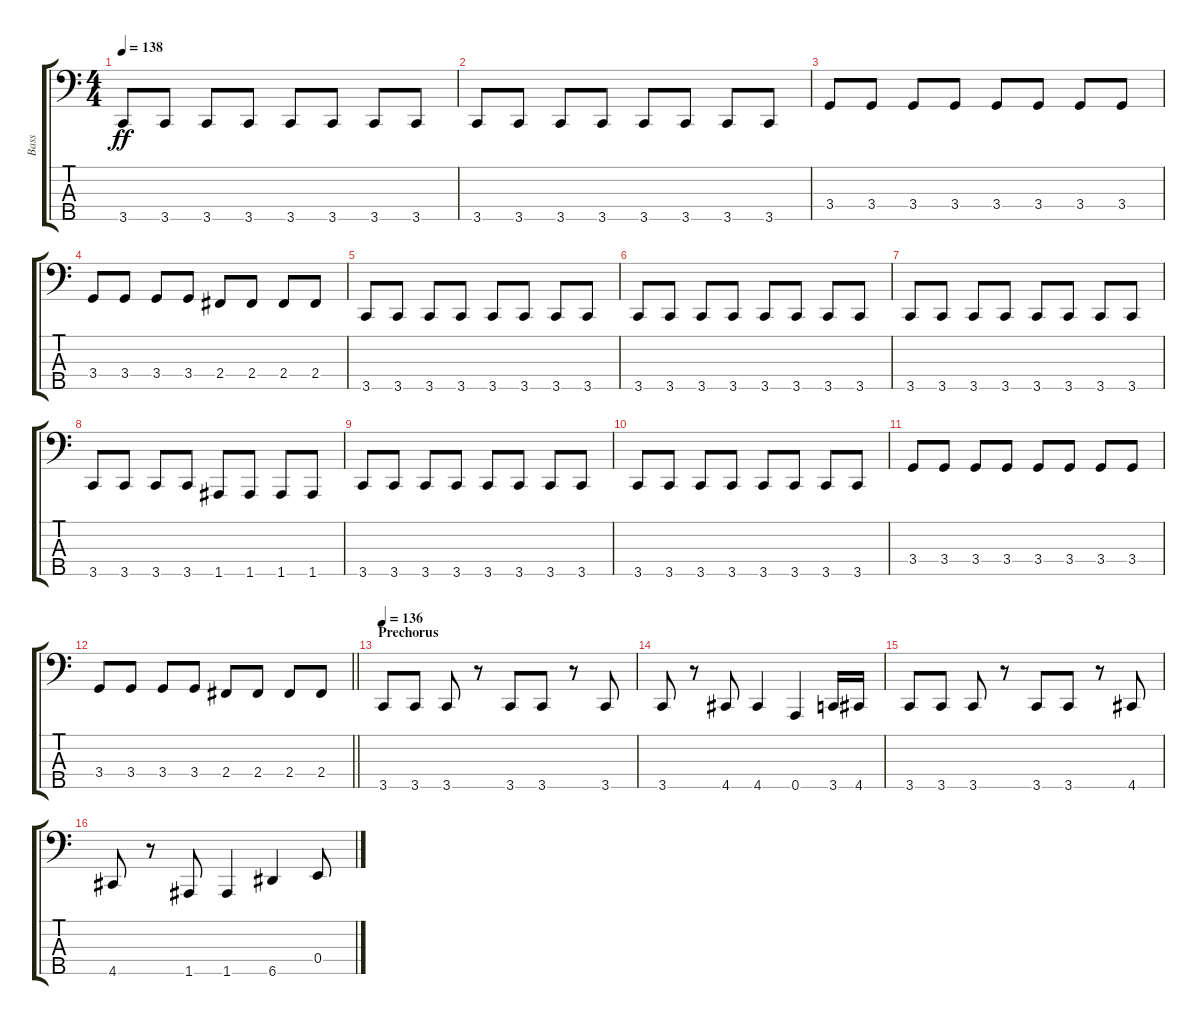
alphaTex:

\track ("Bass" "Bass") {instrument electricbasspick}
\staff {score tabs}
\tuning (G2 D2 A1 E1 A0) {hide}
\ts (4 4)
\tempo 138
\clef f4
\ks c
3.5.8{dy ff} 3.5.8 3.5.8 3.5.8 3.5.8 3.5.8 3.5.8 3.5.8 |
3.5.8 3.5.8 3.5.8 3.5.8 3.5.8 3.5.8 3.5.8 3.5.8 |
3.4.8 3.4.8 3.4.8 3.4.8 3.4.8 3.4.8 3.4.8 3.4.8 |
3.4.8 3.4.8 3.4.8 3.4.8 2.4.8 2.4.8 2.4.8 2.4.8 |
3.5.8 3.5.8 3.5.8 3.5.8 3.5.8 3.5.8 3.5.8 3.5.8 |
3.5.8 3.5.8 3.5.8 3.5.8 3.5.8 3.5.8 3.5.8 3.5.8 |
3.5.8 3.5.8 3.5.8 3.5.8 3.5.8 3.5.8 3.5.8 3.5.8 |
3.5.8 3.5.8 3.5.8 3.5.8 1.5.8 1.5.8 1.5.8 1.5.8 |
3.5.8 3.5.8 3.5.8 3.5.8 3.5.8 3.5.8 3.5.8 3.5.8 |
3.5.8 3.5.8 3.5.8 3.5.8 3.5.8 3.5.8 3.5.8 3.5.8 |
3.4.8 3.4.8 3.4.8 3.4.8 3.4.8 3.4.8 3.4.8 3.4.8 |
\barLineRight lightlight
3.4.8 3.4.8 3.4.8 3.4.8 2.4.8 2.4.8 2.4.8 2.4.8 |
\section ("" "Prechorus")
\tempo 136
3.5.8 3.5.8 3.5.8 r.8 3.5.8 3.5.8 r.8 3.5.8 |
3.5.8 r.8 4.5.8 4.5.4 0.5.4 3.5.16 4.5.16 |
3.5.8 3.5.8 3.5.8 r.8 3.5.8 3.5.8 r.8 4.5.8 |
4.5.8 r.8 1.5.8 1.5.4 6.5.4 0.4.8
